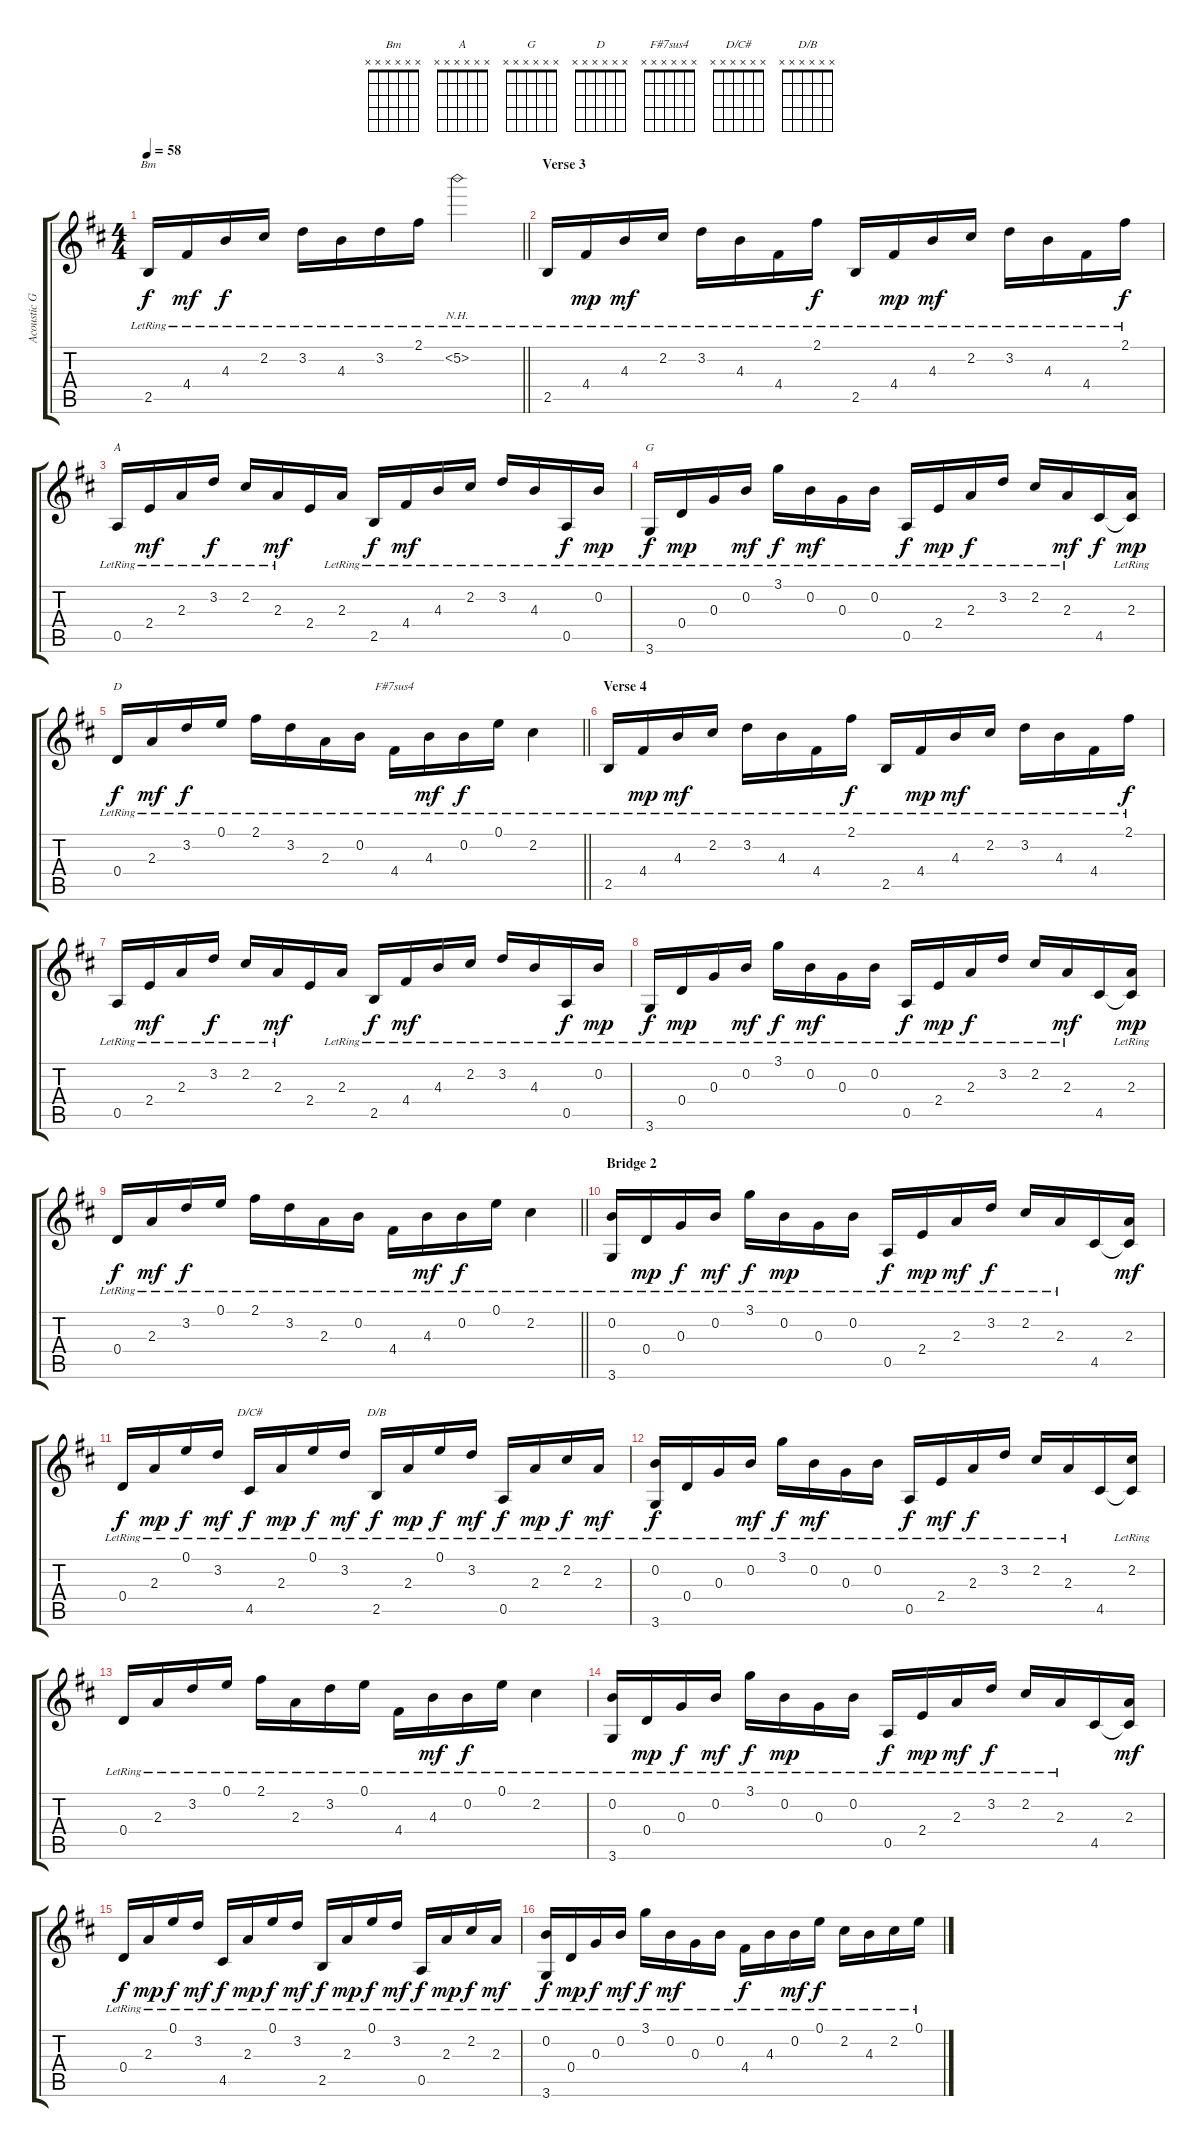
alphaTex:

\track ("Acoustic Guitar" "Acoustic G") {instrument acousticguitarsteel}
\staff {score tabs}
\tuning (E4 B3 G3 D3 A2 E2) {hide}
\chord ("Bm" x x x x x x)
\chord ("A" x x x x x x)
\chord ("G" x x x x x x)
\chord ("D" x x x x x x)
\chord ("F#7sus4" x x x x x x)
\chord ("D/C#" x x x x x x)
\chord ("D/B" x x x x x x)
\ts (4 4)
\tempo 58
\clef g2
\barLineRight lightlight
\ks bminor
2.5{lr}.16{ch "Bm" dy f} 4.4{lr}.16{dy mf} 4.3{lr}.16{dy f} 2.2{lr}.16 3.2{lr}.16 4.3{lr}.16 3.2{lr}.16 2.1{lr}.16 5.2{nh lr}.2 |
\section ("" "Verse 3")
2.5{lr}.16 4.4{lr}.16{dy mp} 4.3{lr}.16{dy mf} 2.2{lr}.16 3.2{lr}.16 4.3{lr}.16 4.4{lr}.16 2.1{lr}.16{dy f} 2.5{lr}.16 4.4{lr}.16{dy mp} 4.3{lr}.16{dy mf} 2.2{lr}.16 3.2{lr}.16 4.3{lr}.16 4.4{lr}.16 2.1{lr}.16{dy f} |
0.5{lr}.16{ch "A"} 2.4{lr}.16{dy mf} 2.3{lr}.16 3.2{lr}.16{dy f} 2.2{lr}.16 2.3{lr}.16{dy mf} 2.4.16 2.3{lr}.16 2.5{lr}.16{dy f} 4.4{lr}.16{dy mf} 4.3{lr}.16 2.2{lr}.16 3.2{lr}.16 4.3{lr}.16 0.5{lr}.16{dy f} 0.2{lr}.16{dy mp} |
3.6{lr}.16{ch "G" dy f} 0.4{lr}.16{dy mp} 0.3{lr}.16 0.2{lr}.16{dy mf} 3.1{lr}.16{dy f} 0.2{lr}.16{dy mf} 0.3{lr}.16 0.2{lr}.16 0.5{lr}.16{dy f} 2.4{lr}.16{dy mp} 2.3{lr}.16{dy f} 3.2{lr}.16 2.2{lr}.16 2.3{lr}.16{dy mf} 4.5.16{dy f} (2.3{lr} 4.5{t}).16{dy mp} |
\barLineRight lightlight
0.4{lr}.16{ch "D" dy f} 2.3{lr}.16{dy mf} 3.2{lr}.16{dy f} 0.1{lr}.16 2.1{lr}.16 3.2{lr}.16 2.3{lr}.16 0.2{lr}.16 4.4{lr}.16{ch "F#7sus4"} 4.3{lr}.16{dy mf} 0.2{lr}.16{dy f} 0.1{lr}.16 2.2{lr}.4 |
\section ("" "Verse 4")
2.5{lr}.16 4.4{lr}.16{dy mp} 4.3{lr}.16{dy mf} 2.2{lr}.16 3.2{lr}.16 4.3{lr}.16 4.4{lr}.16 2.1{lr}.16{dy f} 2.5{lr}.16 4.4{lr}.16{dy mp} 4.3{lr}.16{dy mf} 2.2{lr}.16 3.2{lr}.16 4.3{lr}.16 4.4{lr}.16 2.1{lr}.16{dy f} |
0.5{lr}.16 2.4{lr}.16{dy mf} 2.3{lr}.16 3.2{lr}.16{dy f} 2.2{lr}.16 2.3{lr}.16{dy mf} 2.4.16 2.3{lr}.16 2.5{lr}.16{dy f} 4.4{lr}.16{dy mf} 4.3{lr}.16 2.2{lr}.16 3.2{lr}.16 4.3{lr}.16 0.5{lr}.16{dy f} 0.2{lr}.16{dy mp} |
3.6{lr}.16{dy f} 0.4{lr}.16{dy mp} 0.3{lr}.16 0.2{lr}.16{dy mf} 3.1{lr}.16{dy f} 0.2{lr}.16{dy mf} 0.3{lr}.16 0.2{lr}.16 0.5{lr}.16{dy f} 2.4{lr}.16{dy mp} 2.3{lr}.16{dy f} 3.2{lr}.16 2.2{lr}.16 2.3{lr}.16{dy mf} 4.5.16 (2.3{lr} 4.5{t}).16{dy mp} |
\barLineRight lightlight
0.4{lr}.16{dy f} 2.3{lr}.16{dy mf} 3.2{lr}.16{dy f} 0.1{lr}.16 2.1{lr}.16 3.2{lr}.16 2.3{lr}.16 0.2{lr}.16 4.4{lr}.16 4.3{lr}.16{dy mf} 0.2{lr}.16{dy f} 0.1{lr}.16 2.2{lr}.4 |
\section ("" "Bridge 2")
(0.2{lr} 3.6{lr}).16 0.4{lr}.16{dy mp} 0.3{lr}.16{dy f} 0.2{lr}.16{dy mf} 3.1{lr}.16{dy f} 0.2{lr}.16{dy mp} 0.3{lr}.16 0.2{lr}.16 0.5{lr}.16{dy f} 2.4{lr}.16{dy mp} 2.3{lr}.16{dy mf} 3.2{lr}.16{dy f} 2.2{lr}.16 2.3{lr}.16 4.5.16 (2.3 4.5{t}).16{dy mf} |
0.4{lr}.16{dy f} 2.3{lr}.16{dy mp} 0.1{lr}.16{dy f} 3.2{lr}.16{dy mf} 4.5{lr}.16{ch "D/C#" dy f} 2.3{lr}.16{dy mp} 0.1{lr}.16{dy f} 3.2{lr}.16{dy mf} 2.5{lr}.16{ch "D/B" dy f} 2.3{lr}.16{dy mp} 0.1{lr}.16{dy f} 3.2{lr}.16{dy mf} 0.5{lr}.16{dy f} 2.3{lr}.16{dy mp} 2.2{lr}.16{dy f} 2.3{lr}.16{dy mf} |
(0.2 3.6{lr}).16{dy f} 0.4{lr}.16 0.3{lr}.16 0.2{lr}.16{dy mf} 3.1{lr}.16{dy f} 0.2{lr}.16{dy mf} 0.3{lr}.16 0.2{lr}.16 0.5{lr}.16{dy f} 2.4{lr}.16{dy mf} 2.3{lr}.16{dy f} 3.2{lr}.16 2.2{lr}.16 2.3{lr}.16 4.5.16 (2.2{lr} 4.5{t}).16 |
0.4{lr}.16 2.3{lr}.16 3.2{lr}.16 0.1{lr}.16 2.1{lr}.16 2.3{lr}.16 3.2{lr}.16 0.1{lr}.16 4.4{lr}.16 4.3{lr}.16{dy mf} 0.2{lr}.16{dy f} 0.1{lr}.16 2.2{lr}.4 |
(0.2{lr} 3.6{lr}).16 0.4{lr}.16{dy mp} 0.3{lr}.16{dy f} 0.2{lr}.16{dy mf} 3.1{lr}.16{dy f} 0.2{lr}.16{dy mp} 0.3{lr}.16 0.2{lr}.16 0.5{lr}.16{dy f} 2.4{lr}.16{dy mp} 2.3{lr}.16{dy mf} 3.2{lr}.16{dy f} 2.2{lr}.16 2.3{lr}.16 4.5.16 (2.3 4.5{t}).16{dy mf} |
0.4{lr}.16{dy f} 2.3{lr}.16{dy mp} 0.1{lr}.16{dy f} 3.2{lr}.16{dy mf} 4.5{lr}.16{dy f} 2.3{lr}.16{dy mp} 0.1{lr}.16{dy f} 3.2{lr}.16{dy mf} 2.5{lr}.16{dy f} 2.3{lr}.16{dy mp} 0.1{lr}.16{dy f} 3.2{lr}.16{dy mf} 0.5{lr}.16{dy f} 2.3{lr}.16{dy mp} 2.2{lr}.16{dy f} 2.3{lr}.16{dy mf} |
(0.2{lr} 3.6{lr}).16{dy f} 0.4{lr}.16{dy mp} 0.3{lr}.16{dy f} 0.2{lr}.16{dy mf} 3.1{lr}.16{dy f} 0.2{lr}.16{dy mf} 0.3{lr}.16 0.2{lr}.16 4.4{lr}.16{dy f} 4.3{lr}.16 0.2{lr}.16{dy mf} 0.1{lr}.16{dy f} 2.2{lr}.16 4.3{lr}.16 2.2{lr}.16 0.1{lr}.16
